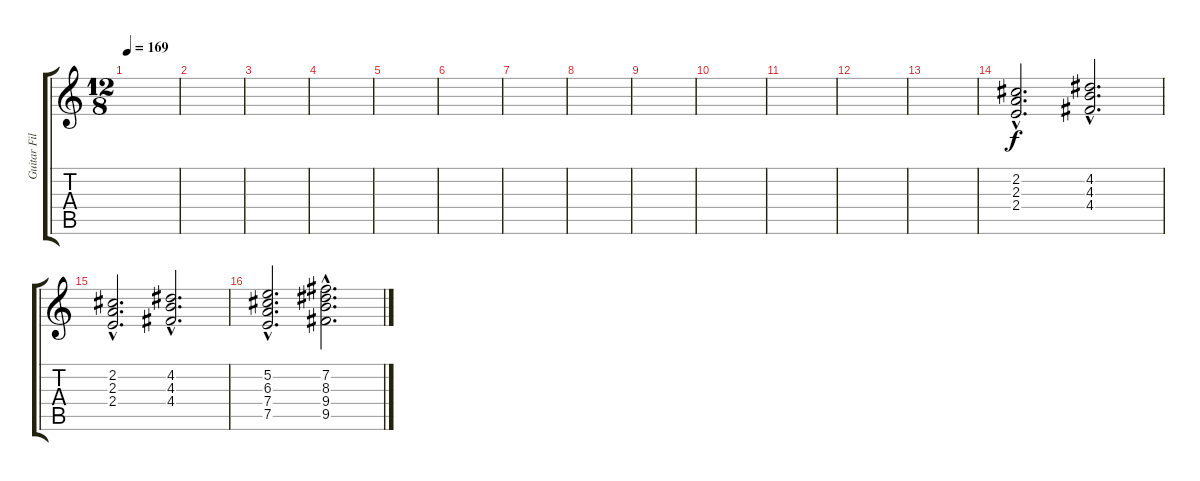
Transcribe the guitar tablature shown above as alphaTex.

\track ("Guitar Fills 1" "Guitar Fil") {instrument overdrivenguitar}
\staff {score tabs}
\tuning (E4 B3 G3 D3 A2 E2) {hide}
\ts (12 8)
\tempo 169
\clef g2
\ks c
|
|
|
|
|
|
|
|
|
|
|
|
|
(2.2{hac} 2.3{hac} 2.4{hac}).2{d} (4.2{hac} 4.3{hac} 4.4{hac}).2{d} |
(2.2{hac} 2.3{hac} 2.4{hac}).2{d} (4.2{hac} 4.3{hac} 4.4{hac}).2{d} |
(5.2{hac} 6.3{hac} 7.4{hac} 7.5{hac}).2{d} (7.2{hac} 8.3{hac} 9.4{hac} 9.5{hac}).2{d}
